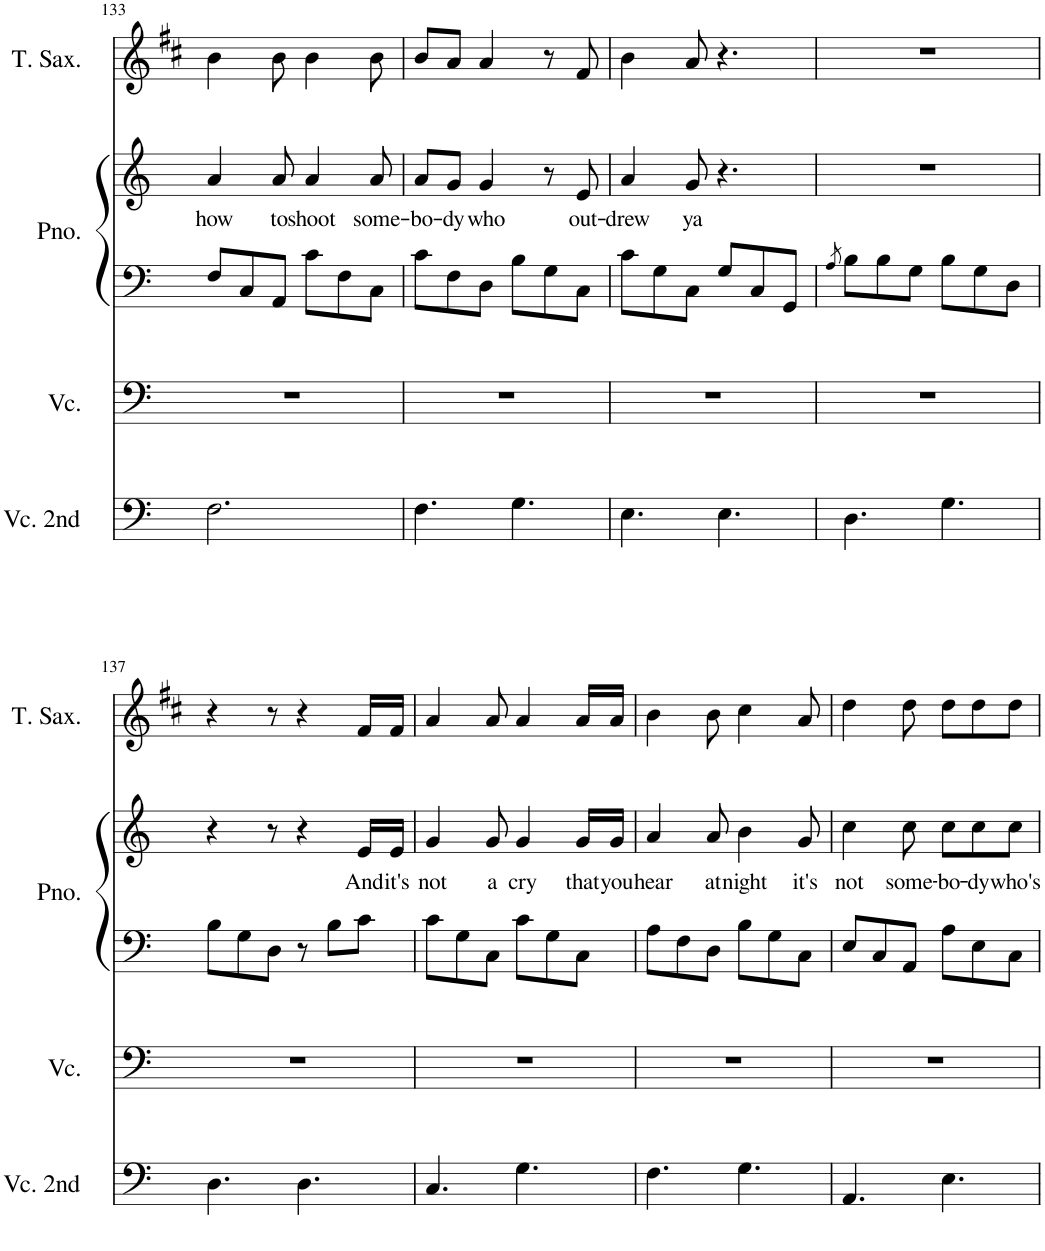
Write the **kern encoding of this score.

**kern	**kern	**kern	**kern	**text	**kern
*part4	*part3	*part2	*part2	*part2	*part1
*staff5	*staff4	*staff3	*staff2	*staff2	*staff1
*I"Violoncello 2nd time	*I"Violoncello 1st time	*I"Piano	*	*	*I"Tenor Saxophone
*I'Vc. 2nd	*I'Vc.	*I'Pno.	*	*	*I'T. Sax.
!!LO:PB:g=z
*clefF4	*clefF4	*clefF4	*clefG2	*	*clefG2
*	*	*	*	*	*Trd8c14
*k[]	*k[]	*k[]	*k[]	*	*k[f#c#]
*M6/8	*M6/8	*M6/8	*M6/8	*	*M6/8
=133	=133	=133	=133	=133	=133
!	!	!	!	!LO:LY:b	!
2.F\	2.r	8F/L	4a/	how	4b\
.	.	8C/	.	.	.
!	!	!	!	!LO:LY:b	!
.	.	8AA/J	8a/	to	8b\
!	!	!	!	!LO:LY:b	!
.	.	8c\L	4a/	shoot	4b\
.	.	8F\	.	.	.
!	!	!	!	!LO:LY:b	!
.	.	8C\J	8a/	some-	8b\
=134	=134	=134	=134	=134	=134
!	!	!	!	!LO:LY:b	!
4.F\	2.r	8c\L	8a/L	-bo-	8b/L
!	!	!	!	!LO:LY:b	!
.	.	8F\	8g/J	-dy	8a/J
!	!	!	!	!LO:LY:b	!
.	.	8D\J	4g/	who	4a/
4.G\	.	8B\L	.	.	.
.	.	8G\	8r	.	8r
!	!	!	!	!LO:LY:b	!
.	.	8C\J	8e/	out-	8f#/
=135	=135	=135	=135	=135	=135
!	!	!	!	!LO:LY:b	!
4.E\	2.r	8c\L	4a/	-drew	4b\
.	.	8G\	.	.	.
!	!	!	!	!LO:LY:b	!
.	.	8C\J	8g/	ya	8a/
4.E\	.	8G/L	4.r	.	4.r
.	.	8C/	.	.	.
.	.	8GG/J	.	.	.
=136	=136	=136	=136	=136	=136
.	.	8qA/	.	.	.
4.D\	2.r	8B\L	2.r	.	2.r
.	.	8B\	.	.	.
.	.	8G\J	.	.	.
4.G\	.	8B\L	.	.	.
.	.	8G\	.	.	.
.	.	8D\J	.	.	.
!!LO:LB:g=z
=137	=137	=137	=137	=137	=137
4.D\	2.r	8B\L	4r	.	4r
.	.	8G\	.	.	.
.	.	8D\J	8r	.	8r
4.D\	.	8r	4r	.	4r
.	.	8B\L	.	.	.
!	!	!	!	!LO:LY:b	!
.	.	8c\J	16e/LL	And	16f#/LL
!	!	!	!	!LO:LY:b	!
.	.	.	16e/JJ	it's	16f#/JJ
=138	=138	=138	=138	=138	=138
!	!	!	!	!LO:LY:b	!
4.C/	2.r	8c\L	4g/	not	4a/
.	.	8G\	.	.	.
!	!	!	!	!LO:LY:b	!
.	.	8C\J	8g/	a	8a/
!	!	!	!	!LO:LY:b	!
4.G\	.	8c\L	4g/	cry	4a/
.	.	8G\	.	.	.
!	!	!	!	!LO:LY:b	!
.	.	8C\J	16g/LL	that	16a/LL
!	!	!	!	!LO:LY:b	!
.	.	.	16g/JJ	you	16a/JJ
=139	=139	=139	=139	=139	=139
!	!	!	!	!LO:LY:b	!
4.F\	2.r	8A\L	4a/	hear	4b\
.	.	8F\	.	.	.
!	!	!	!	!LO:LY:b	!
.	.	8D\J	8a/	at	8b\
!	!	!	!	!LO:LY:b	!
4.G\	.	8B\L	4b\	night	4cc#\
.	.	8G\	.	.	.
!	!	!	!	!LO:LY:b	!
.	.	8C\J	8g/	it's	8a/
=140	=140	=140	=140	=140	=140
!	!	!	!	!LO:LY:b	!
4.AA/	2.r	8E/L	4cc\	not	4dd\
.	.	8C/	.	.	.
!	!	!	!	!LO:LY:b	!
.	.	8AA/J	8cc\	some-	8dd\
!	!	!	!	!LO:LY:b	!
4.E\	.	8A\L	8cc\L	-bo-	8dd\L
!	!	!	!	!LO:LY:b	!
.	.	8E\	8cc\	-dy	8dd\
!	!	!	!	!LO:LY:b	!
.	.	8C\J	8cc\J	who's	8dd\J
=	=	=	=	=	=
*-	*-	*-	*-	*-	*-
